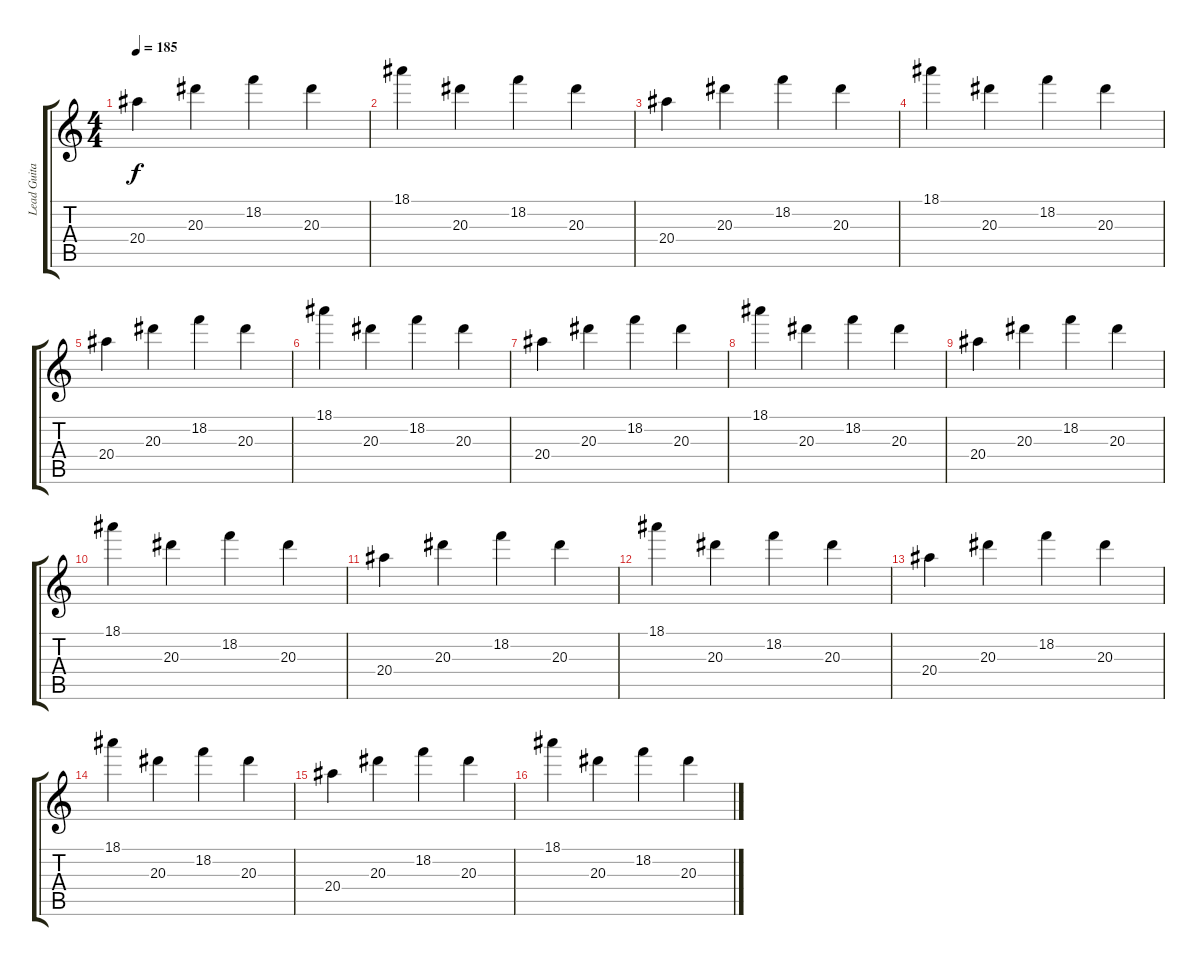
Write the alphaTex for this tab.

\track ("Lead Guitar" "Lead Guita") {instrument acousticguitarsteel}
\staff {score tabs}
\tuning (E4 B3 G3 D3 A2 E2) {hide}
\ts (4 4)
\tempo 185
\clef g2
\ks c
20.4.4{dy f} 20.3.4 18.2.4 20.3.4 |
18.1.4 20.3.4 18.2.4 20.3.4 |
20.4.4 20.3.4 18.2.4 20.3.4 |
18.1.4 20.3.4 18.2.4 20.3.4 |
20.4.4 20.3.4 18.2.4 20.3.4 |
18.1.4 20.3.4 18.2.4 20.3.4 |
20.4.4 20.3.4 18.2.4 20.3.4 |
18.1.4 20.3.4 18.2.4 20.3.4 |
20.4.4 20.3.4 18.2.4 20.3.4 |
18.1.4 20.3.4 18.2.4 20.3.4 |
20.4.4 20.3.4 18.2.4 20.3.4 |
18.1.4 20.3.4 18.2.4 20.3.4 |
20.4.4 20.3.4 18.2.4 20.3.4 |
18.1.4 20.3.4 18.2.4 20.3.4 |
20.4.4 20.3.4 18.2.4 20.3.4 |
18.1.4 20.3.4 18.2.4 20.3.4
